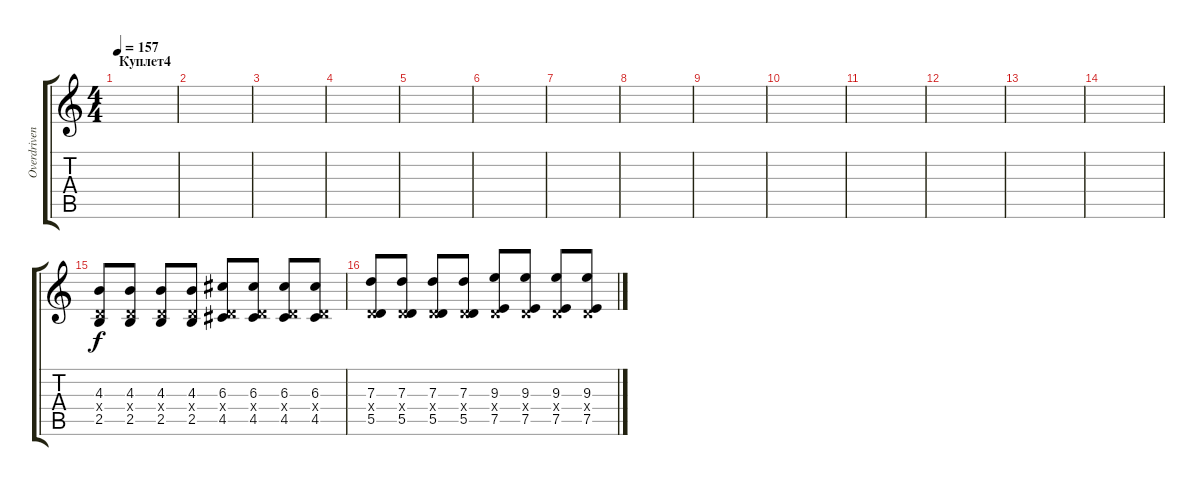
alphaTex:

\track ("Overdriven Guitar" "Overdriven") {instrument overdrivenguitar}
\staff {score tabs}
\tuning (E4 B3 G3 D3 A2 D2) {hide}
\ts (4 4)
\section ("" "Куплет4")
\tempo 157
\clef g2
\ks c
|
|
|
|
|
|
|
|
|
|
|
|
|
|
(4.3 0.4{x} 2.5).8 (4.3 0.4{x} 2.5).8 (4.3 0.4{x} 2.5).8 (4.3 0.4{x} 2.5).8 (6.3 0.4{x} 4.5).8 (6.3 0.4{x} 4.5).8 (6.3 0.4{x} 4.5).8 (6.3 0.4{x} 4.5).8 |
(7.3 0.4{x} 5.5).8 (7.3 0.4{x} 5.5).8 (7.3 0.4{x} 5.5).8 (7.3 0.4{x} 5.5).8 (9.3 0.4{x} 7.5).8 (9.3 0.4{x} 7.5).8 (9.3 0.4{x} 7.5).8 (9.3 0.4{x} 7.5).8
